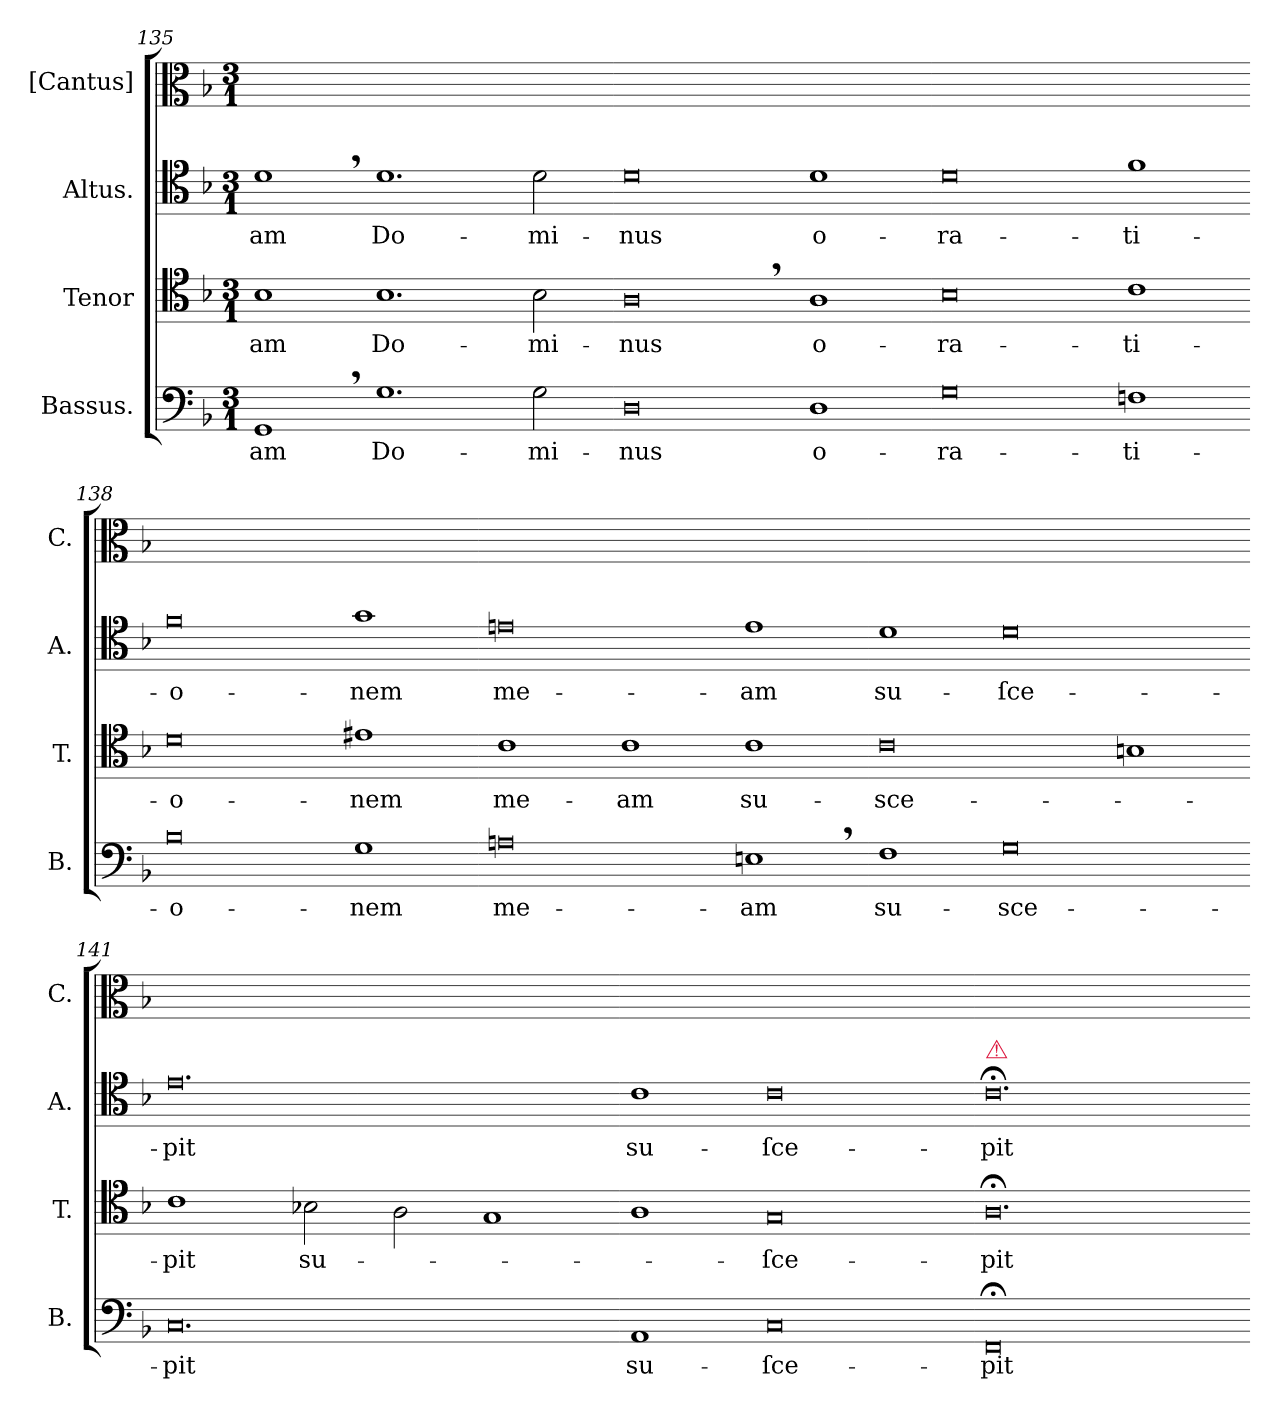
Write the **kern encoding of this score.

**kern	**text	**kern	**text	**kern	**text	**kern
*part4	*part4	*part3	*part3	*part2	*part2	*part1
*staff4	*staff4	*staff3	*staff3	*staff2	*staff2	*staff1
*I"Bassus.	*	*I"Tenor	*	*I"Altus.	*	*I"[Cantus]
*I'B.	*	*I'T.	*	*I'A.	*	*I'C.
*clefF4	*	*clefC4	*	*clefC4	*	*clefC3
*k[b-]	*	*k[b-]	*	*k[b-]	*	*k[b-]
*F:	*	*F:	*	*F:	*	*F:
*M3/1	*	*M3/1	*	*M3/1	*	*M3/1
=135	=135	=135	=135	=135	=135	=135
1GG,</	-am	1B-\	-am	1d,<\	-am	1%3ryy
1.G\	Do-	1.B-\	Do-	1.d\	Do-	.
2G\	-mi-	2B-\	-mi-	2d\	-mi-	.
=136-	=136-	=136-	=136-	=136-	=136-	=136-
0D\	-nus	0A,<\	-nus	0d\	-nus	1%3ryy
1D\	o-	1A\	o-	1d\	o-	.
=137-	=137-	=137-	=137-	=137-	=137-	=137-
0G\	-ra-	0B-\	-ra-	0d\	-ra-	1%3ryy
1Fn\	-ti-	1c\	-ti-	1f\	-ti-	.
=138-	=138-	=138-	=138-	=138-	=138-	=138-
0B-\	-o-	0d\	-o-	0f\	-o-	1%3ryy
1G\	-nem	1e#X\	-nem	1g\	-nem	.
=139-	=139-	=139-	=139-	=139-	=139-	=139-
0An\	me-	1c\	me-	0en\	me-	1%3ryy
.	.	1c\	-am	.	.	.
1En,<\	-am	1c\	su-	1e\	-am	.
=140-	=140-	=140-	=140-	=140-	=140-	=140-
1F\	su-	0c\	-sce-	1d\	su-	1%3ryy
0G\	-sce-	.	.	0d\	-ſce-	.
.	.	1Bn\	.	.	.	.
=141-	=141-	=141-	=141-	=141-	=141-	=141-
0.C/	-pit	1c\	-pit	0.e\	-pit	1%3ryy
!	!	!	!LO:LY:i	!	!	!
.	.	2B-X\	su-	.	.	.
.	.	2A\	.	.	.	.
.	.	1G/	.	.	.	.
=142-	=142-	=142-	=142-	=142-	=142-	=142-
1AA/	su-	1A\	.	1c\	su-	1%3ryy
!	!	!	!LO:LY:i	!	!	!
0C/	-ſce-	0G/	-ſce-	0c\	-ſce-	.
=143-	=143-	=143-	=143-	=143-	=143-	=143-
!	!	!	!	!LO:TX:a:color=crimson:t=⚠	!	!
!LO:N:vis=0	!	!	!LO:LY:i	!	!	!
0.FF;</	-pit	0.A;<\	-pit	0.c;\	-pit	1%3ryy
=-	=-	=-	=-	=-	=-	=-
*-	*-	*-	*-	*-	*-	*-
